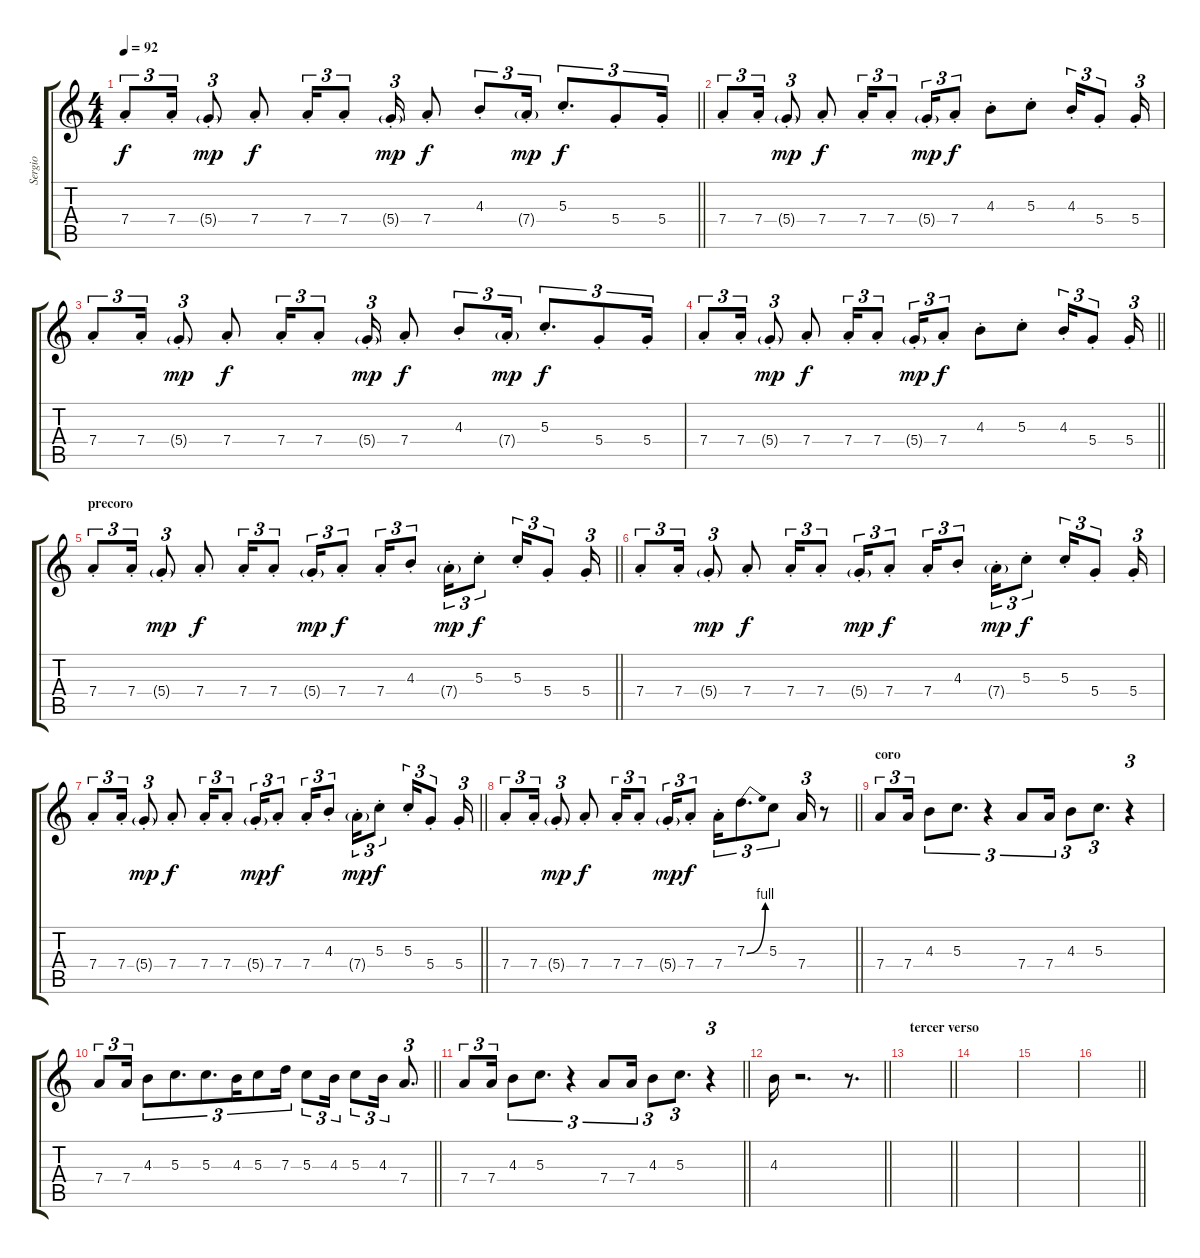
\track ("Sergio" "Sergio") {instrument overdrivenguitar}
\staff {score tabs}
\tuning (E4 B3 G3 D3 A2 E2) {hide}
\ts (4 4)
\tempo 92
\clef g2
\barLineRight lightlight
\ks c
7.4{st}.8{tu (3 2) dy f} 7.4{st}.16{tu (3 2)} 5.4{g st}.8{tu (3 2) dy mp} 7.4{st}.8{dy f} 7.4{st}.16{tu (3 2)} 7.4{st}.8{tu (3 2)} 5.4{g st}.16{tu (3 2) dy mp} 7.4{st}.8{dy f} 4.3{st}.8{tu (3 2)} 7.4{g st}.16{tu (3 2) dy mp} 5.3{st}.8{d tu (3 2) dy f} 5.4{st}.8{tu (3 2)} 5.4{st}.16{tu (3 2)} |
7.4{st}.8{tu (3 2)} 7.4{st}.16{tu (3 2)} 5.4{g st}.8{tu (3 2) dy mp} 7.4{st}.8{dy f} 7.4{st}.16{tu (3 2)} 7.4{st}.8{tu (3 2)} 5.4{g st}.16{tu (3 2) dy mp} 7.4{st}.8{tu (3 2) dy f} 4.3{st}.8 5.3{st}.8 4.3{st}.16{tu (3 2)} 5.4{st}.8{tu (3 2)} 5.4{st}.16{tu (3 2)} |
7.4{st}.8{tu (3 2)} 7.4{st}.16{tu (3 2)} 5.4{g st}.8{tu (3 2) dy mp} 7.4{st}.8{dy f} 7.4{st}.16{tu (3 2)} 7.4{st}.8{tu (3 2)} 5.4{g st}.16{tu (3 2) dy mp} 7.4{st}.8{dy f} 4.3{st}.8{tu (3 2)} 7.4{g st}.16{tu (3 2) dy mp} 5.3{st}.8{d tu (3 2) dy f} 5.4{st}.8{tu (3 2)} 5.4{st}.16{tu (3 2)} |
\barLineRight lightlight
7.4{st}.8{tu (3 2)} 7.4{st}.16{tu (3 2)} 5.4{g st}.8{tu (3 2) dy mp} 7.4{st}.8{dy f} 7.4{st}.16{tu (3 2)} 7.4{st}.8{tu (3 2)} 5.4{g st}.16{tu (3 2) dy mp} 7.4{st}.8{tu (3 2) dy f} 4.3{st}.8 5.3{st}.8 4.3{st}.16{tu (3 2)} 5.4{st}.8{tu (3 2)} 5.4{st}.16{tu (3 2)} |
\section ("" "precoro")
\barLineRight lightlight
7.4{st}.8{tu (3 2)} 7.4{st}.16{tu (3 2)} 5.4{g st}.8{tu (3 2) dy mp} 7.4{st}.8{dy f} 7.4{st}.16{tu (3 2)} 7.4{st}.8{tu (3 2)} 5.4{g st}.16{tu (3 2) dy mp} 7.4{st}.8{tu (3 2) dy f} 7.4{st}.16{tu (3 2)} 4.3{st}.8{tu (3 2)} 7.4{g st}.16{tu (3 2) dy mp} 5.3{st}.8{tu (3 2) dy f} 5.3{st}.16{tu (3 2)} 5.4{st}.8{tu (3 2)} 5.4{st}.16{tu (3 2)} |
7.4{st}.8{tu (3 2)} 7.4{st}.16{tu (3 2)} 5.4{g st}.8{tu (3 2) dy mp} 7.4{st}.8{dy f} 7.4{st}.16{tu (3 2)} 7.4{st}.8{tu (3 2)} 5.4{g st}.16{tu (3 2) dy mp} 7.4{st}.8{tu (3 2) dy f} 7.4{st}.16{tu (3 2)} 4.3{st}.8{tu (3 2)} 7.4{g st}.16{tu (3 2) dy mp} 5.3{st}.8{tu (3 2) dy f} 5.3{st}.16{tu (3 2)} 5.4{st}.8{tu (3 2)} 5.4{st}.16{tu (3 2)} |
\barLineRight lightlight
7.4{st}.8{tu (3 2)} 7.4{st}.16{tu (3 2)} 5.4{g st}.8{tu (3 2) dy mp} 7.4{st}.8{dy f} 7.4{st}.16{tu (3 2)} 7.4{st}.8{tu (3 2)} 5.4{g st}.16{tu (3 2) dy mp} 7.4{st}.8{tu (3 2) dy f} 7.4{st}.16{tu (3 2)} 4.3{st}.8{tu (3 2)} 7.4{g st}.16{tu (3 2) dy mp} 5.3{st}.8{tu (3 2) dy f} 5.3{st}.16{tu (3 2)} 5.4{st}.8{tu (3 2)} 5.4{st}.16{tu (3 2)} |
\barLineRight lightlight
7.4{st}.8{tu (3 2)} 7.4{st}.16{tu (3 2)} 5.4{g st}.8{tu (3 2) dy mp} 7.4{st}.8{dy f} 7.4{st}.16{tu (3 2)} 7.4{st}.8{tu (3 2)} 5.4{g st}.16{tu (3 2) dy mp} 7.4{st}.8{tu (3 2) dy f} 7.4{st}.16{tu (3 2)} 7.3{be (bend 0 0 60 4)}.8{d tu (3 2)} 5.3.8{tu (3 2)} 7.4.16{tu (3 2)} r.8 |
\section ("" "coro")
7.4.8{tu (3 2)} 7.4.16{tu (3 2)} 4.3.8{tu (3 2)} 5.3.8{d tu (3 2)} r.4{tu (3 2)} 7.4.8{tu (3 2)} 7.4.16{tu (3 2)} 4.3.8{tu (3 2)} 5.3.8{d tu (3 2)} r.4{tu (3 2)} |
\barLineRight lightlight
7.4.8{tu (3 2)} 7.4.16{tu (3 2)} 4.3.8{tu (3 2)} 5.3.8{d tu (3 2)} 5.3.8{d tu (3 2)} 4.3.16{tu (3 2)} 5.3.8{tu (3 2)} 7.3.16{tu (3 2)} 5.3.8{tu (3 2)} 4.3.16{tu (3 2)} 5.3.8{tu (3 2)} 4.3.16{tu (3 2)} 7.4.8{d tu (3 2)} |
\barLineRight lightlight
7.4.8{tu (3 2)} 7.4.16{tu (3 2)} 4.3.8{tu (3 2)} 5.3.8{d tu (3 2)} r.4{tu (3 2)} 7.4.8{tu (3 2)} 7.4.16{tu (3 2)} 4.3.8{tu (3 2)} 5.3.8{d tu (3 2)} r.4{tu (3 2)} |
\barLineRight lightlight
4.3.16 r.2{d} r.8{d} |
\section ("" "tercer verso")
\barLineRight lightlight
|
|
|
\barLineRight lightlight
